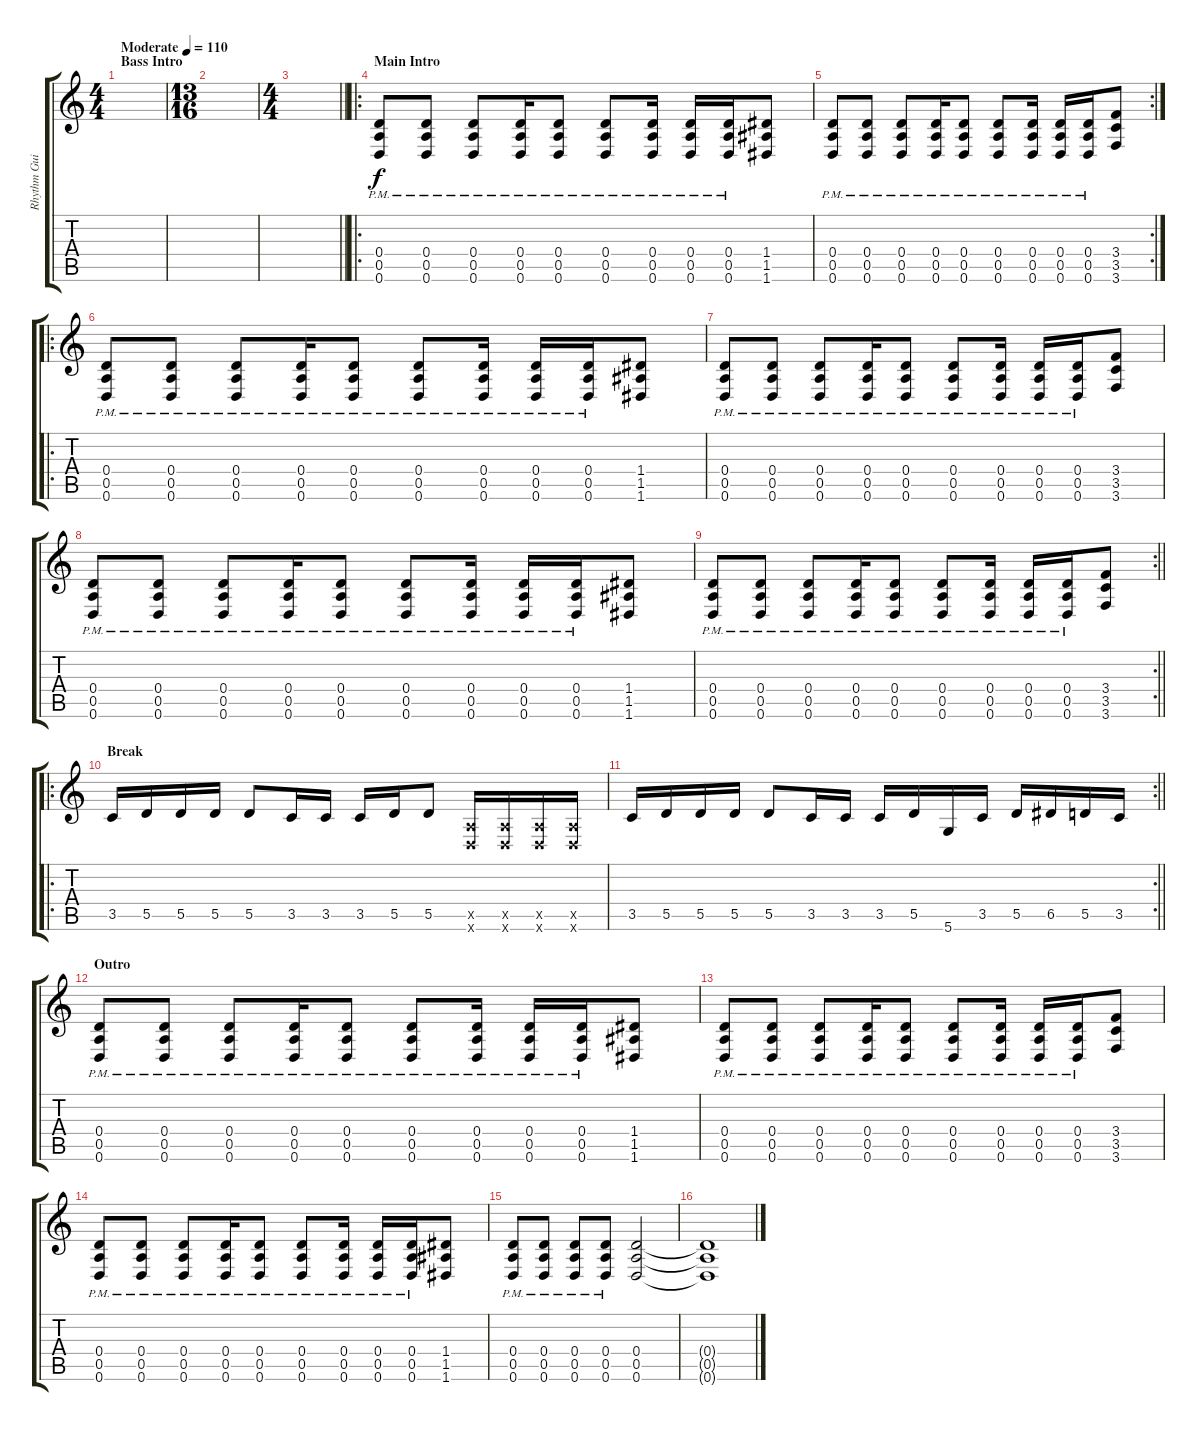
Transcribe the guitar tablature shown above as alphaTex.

\track ("Rhythm Guitar" "Rhythm Gui") {instrument overdrivenguitar}
\staff {score tabs}
\tuning (E4 B3 G3 D3 A2 D2) {hide}
\ts (4 4)
\section ("" "Bass Intro")
\tempo (110 "Moderate")
\clef g2
\ks c
|
\ts (13 16)
|
\ts (4 4)
\barLineRight lightlight
|
\ro
\section ("" "Main Intro")
(0.4{pm} 0.5{pm} 0.6{pm}).8 (0.4{pm} 0.5{pm} 0.6{pm}).8 (0.4{pm} 0.5{pm} 0.6{pm}).8 (0.4{pm} 0.5{pm} 0.6{pm}).16 (0.4{pm} 0.5{pm} 0.6{pm}).8 (0.4{pm} 0.5{pm} 0.6{pm}).8 (0.4{pm} 0.5{pm} 0.6{pm}).16 (0.4{pm} 0.5{pm} 0.6{pm}).16 (0.4{pm} 0.5{pm} 0.6{pm}).16 (1.4 1.5 1.6).8 |
\rc 2
(0.4{pm} 0.5{pm} 0.6{pm}).8 (0.4{pm} 0.5{pm} 0.6{pm}).8 (0.4{pm} 0.5{pm} 0.6{pm}).8 (0.4{pm} 0.5{pm} 0.6{pm}).16 (0.4{pm} 0.5{pm} 0.6{pm}).8 (0.4{pm} 0.5{pm} 0.6{pm}).8 (0.4{pm} 0.5{pm} 0.6{pm}).16 (0.4{pm} 0.5{pm} 0.6{pm}).16 (0.4{pm} 0.5{pm} 0.6{pm}).16 (3.4 3.5 3.6).8 |
\ro
(0.4{pm} 0.5{pm} 0.6{pm}).8 (0.4{pm} 0.5{pm} 0.6{pm}).8 (0.4{pm} 0.5{pm} 0.6{pm}).8 (0.4{pm} 0.5{pm} 0.6{pm}).16 (0.4{pm} 0.5{pm} 0.6{pm}).8 (0.4{pm} 0.5{pm} 0.6{pm}).8 (0.4{pm} 0.5{pm} 0.6{pm}).16 (0.4{pm} 0.5{pm} 0.6{pm}).16 (0.4{pm} 0.5{pm} 0.6{pm}).16 (1.4 1.5 1.6).8 |
(0.4{pm} 0.5{pm} 0.6{pm}).8 (0.4{pm} 0.5{pm} 0.6{pm}).8 (0.4{pm} 0.5{pm} 0.6{pm}).8 (0.4{pm} 0.5{pm} 0.6{pm}).16 (0.4{pm} 0.5{pm} 0.6{pm}).8 (0.4{pm} 0.5{pm} 0.6{pm}).8 (0.4{pm} 0.5{pm} 0.6{pm}).16 (0.4{pm} 0.5{pm} 0.6{pm}).16 (0.4{pm} 0.5{pm} 0.6{pm}).16 (3.4 3.5 3.6).8 |
(0.4{pm} 0.5{pm} 0.6{pm}).8 (0.4{pm} 0.5{pm} 0.6{pm}).8 (0.4{pm} 0.5{pm} 0.6{pm}).8 (0.4{pm} 0.5{pm} 0.6{pm}).16 (0.4{pm} 0.5{pm} 0.6{pm}).8 (0.4{pm} 0.5{pm} 0.6{pm}).8 (0.4{pm} 0.5{pm} 0.6{pm}).16 (0.4{pm} 0.5{pm} 0.6{pm}).16 (0.4{pm} 0.5{pm} 0.6{pm}).16 (1.4 1.5 1.6).8 |
\rc 2
\barLineRight lightlight
(0.4{pm} 0.5{pm} 0.6{pm}).8 (0.4{pm} 0.5{pm} 0.6{pm}).8 (0.4{pm} 0.5{pm} 0.6{pm}).8 (0.4{pm} 0.5{pm} 0.6{pm}).16 (0.4{pm} 0.5{pm} 0.6{pm}).8 (0.4{pm} 0.5{pm} 0.6{pm}).8 (0.4{pm} 0.5{pm} 0.6{pm}).16 (0.4{pm} 0.5{pm} 0.6{pm}).16 (0.4{pm} 0.5{pm} 0.6{pm}).16 (3.4 3.5 3.6).8 |
\ro
\section ("" "Break")
3.5.16 5.5.16 5.5.16 5.5.16 5.5.8 3.5.16 3.5.16 3.5.16 5.5.16 5.5.8 (0.5{x} 0.6{x}).16 (0.5{x} 0.6{x}).16 (0.5{x} 0.6{x}).16 (0.5{x} 0.6{x}).16 |
\rc 2
\barLineRight lightlight
3.5.16 5.5.16 5.5.16 5.5.16 5.5.8 3.5.16 3.5.16 3.5.16 5.5.16 5.6.16 3.5.16 5.5.16 6.5.16 5.5.16 3.5.16 |
\section ("" "Outro")
(0.4{pm} 0.5{pm} 0.6{pm}).8 (0.4{pm} 0.5{pm} 0.6{pm}).8 (0.4{pm} 0.5{pm} 0.6{pm}).8 (0.4{pm} 0.5{pm} 0.6{pm}).16 (0.4{pm} 0.5{pm} 0.6{pm}).8 (0.4{pm} 0.5{pm} 0.6{pm}).8 (0.4{pm} 0.5{pm} 0.6{pm}).16 (0.4{pm} 0.5{pm} 0.6{pm}).16 (0.4{pm} 0.5{pm} 0.6{pm}).16 (1.4 1.5 1.6).8 |
(0.4{pm} 0.5{pm} 0.6{pm}).8 (0.4{pm} 0.5{pm} 0.6{pm}).8 (0.4{pm} 0.5{pm} 0.6{pm}).8 (0.4{pm} 0.5{pm} 0.6{pm}).16 (0.4{pm} 0.5{pm} 0.6{pm}).8 (0.4{pm} 0.5{pm} 0.6{pm}).8 (0.4{pm} 0.5{pm} 0.6{pm}).16 (0.4{pm} 0.5{pm} 0.6{pm}).16 (0.4{pm} 0.5{pm} 0.6{pm}).16 (3.4 3.5 3.6).8 |
(0.4{pm} 0.5{pm} 0.6{pm}).8 (0.4{pm} 0.5{pm} 0.6{pm}).8 (0.4{pm} 0.5{pm} 0.6{pm}).8 (0.4{pm} 0.5{pm} 0.6{pm}).16 (0.4{pm} 0.5{pm} 0.6{pm}).8 (0.4{pm} 0.5{pm} 0.6{pm}).8 (0.4{pm} 0.5{pm} 0.6{pm}).16 (0.4{pm} 0.5{pm} 0.6{pm}).16 (0.4{pm} 0.5{pm} 0.6{pm}).16 (1.4 1.5 1.6).8 |
(0.4{pm} 0.5{pm} 0.6{pm}).8 (0.4{pm} 0.5{pm} 0.6{pm}).8 (0.4{pm} 0.5{pm} 0.6{pm}).8 (0.4{pm} 0.5{pm} 0.6{pm}).8 (0.4 0.5 0.6).2 |
(0.4{t} 0.5{t} 0.6{t}).1
